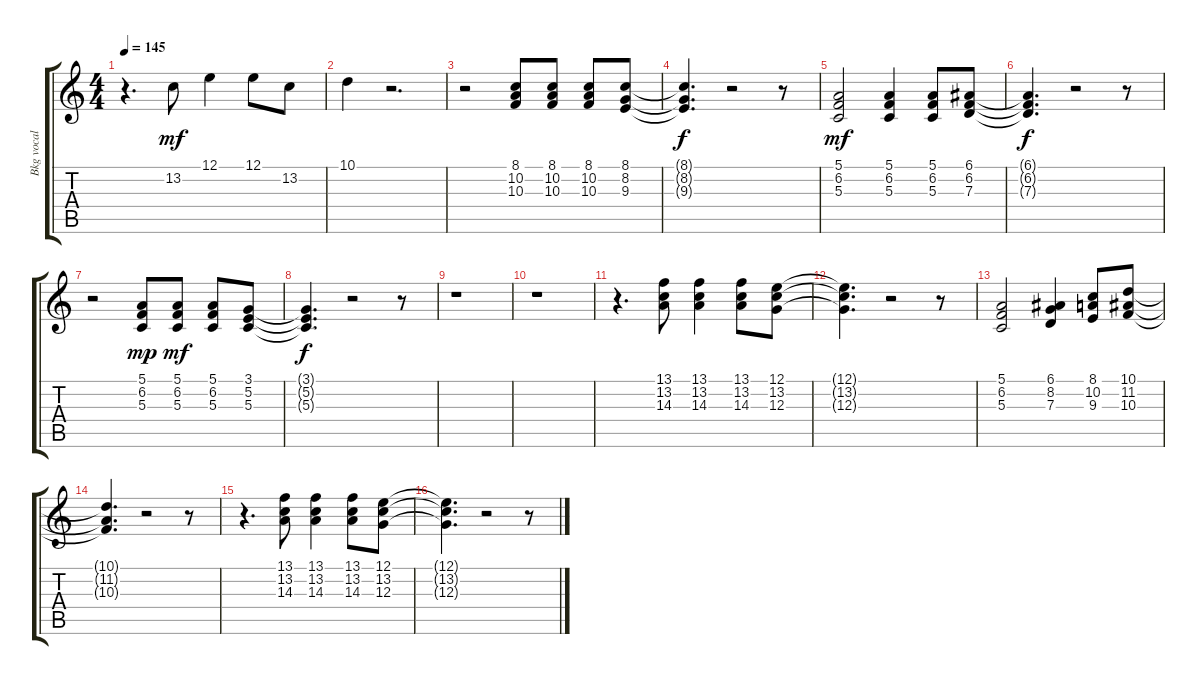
\track ("Bkg vocal" "Bkg vocal") {instrument lead1square}
\staff {score tabs}
\tuning (E4 B3 G3 D3 A2 E2) {hide}
\ts (4 4)
\tempo 145
\clef g2
\ks c
r.4{d dy mf} 13.2.8 12.1.4 12.1.8 13.2.8 |
10.1.4 r.2{d} |
r.2 (8.1 10.2 10.3).8 (8.1 10.2 10.3).8 (8.1 10.2 10.3).8 (8.1 8.2 9.3).8 |
(8.1{t} 8.2{t} 9.3{t}).4{d dy f} r.2 r.8 |
(5.1 6.2 5.3).2{dy mf} (5.1 6.2 5.3).4 (5.1 6.2 5.3).8 (6.1 6.2 7.3).8 |
(6.1{t} 6.2{t} 7.3{t}).4{d dy f} r.2 r.8 |
r.2 (5.1 6.2 5.3).8{dy mp} (5.1 6.2 5.3).8{dy mf} (5.1 6.2 5.3).8 (3.1 5.2 5.3).8 |
(3.1{t} 5.2{t} 5.3{t}).4{d dy f} r.2 r.8 |
r.1 |
r.1 |
r.4{d} (13.1 13.2 14.3).8 (13.1 13.2 14.3).4 (13.1 13.2 14.3).8 (12.1 13.2 12.3).8 |
(12.1{t} 13.2{t} 12.3{t}).4{d} r.2 r.8 |
(5.1 6.2 5.3).2 (6.1 8.2 7.3).4 (8.1 10.2 9.3).8 (10.1 11.2 10.3).8 |
(10.1{t} 11.2{t} 10.3{t}).4{d} r.2 r.8 |
r.4{d} (13.1 13.2 14.3).8 (13.1 13.2 14.3).4 (13.1 13.2 14.3).8 (12.1 13.2 12.3).8 |
(12.1{t} 13.2{t} 12.3{t}).4{d} r.2 r.8
